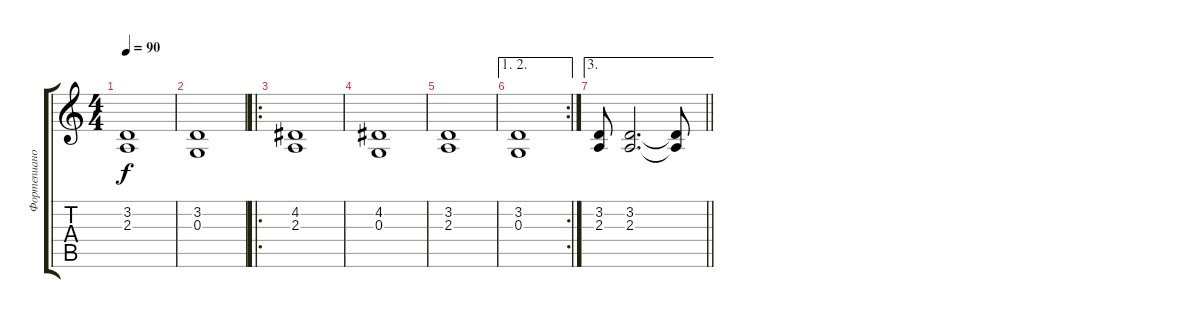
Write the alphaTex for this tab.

\track ("Фортепиано 1" "Фортепиано") {instrument acousticgrandpiano}
\staff {score tabs}
\tuning (E4 B3 G3 D3 A2 E2) {hide}
\ts (4 4)
\tempo 90
\clef g2
\ks c
(3.2 2.3).1{dy f} |
(3.2 0.3).1 |
\ro
(4.2 2.3).1 |
(4.2 0.3).1 |
(3.2 2.3).1 |
\ae (1 2)
\rc 2
(3.2 0.3).1 |
\ae 3
\barLineRight lightlight
(3.2 2.3).8 (3.2 2.3).2{d} (3.2{t} 2.3{t}).8
